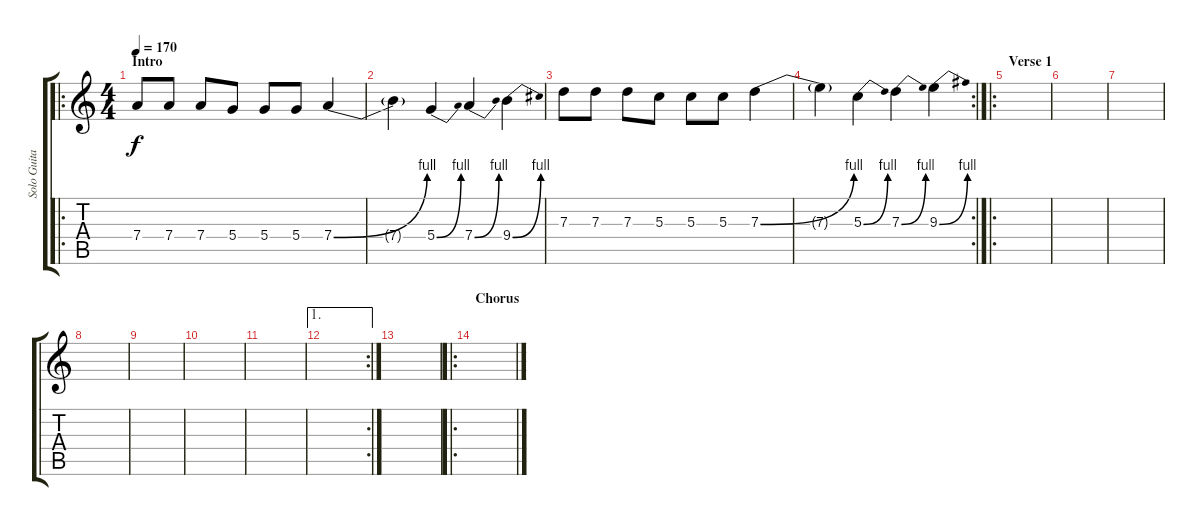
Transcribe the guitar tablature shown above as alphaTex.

\track ("Solo Guitar" "Solo Guita") {instrument distortionguitar}
\staff {score tabs}
\tuning (E4 B3 G3 D3 A2 E2) {hide}
\ro
\ts (4 4)
\section ("" "Intro")
\tempo 170
\clef g2
\ks c
7.4.8{dy f instrument distortionguitar} 7.4.8 7.4.8 5.4.8 5.4.8 5.4.8 7.4{be (bend 0 0 60 4)}.4 |
7.4{t}.4 5.4{be (bend 0 0 60 4)}.4 7.4{be (bend 0 0 60 4)}.4 9.4{be (bend 0 0 60 4)}.4 |
7.3.8 7.3.8 7.3.8 5.3.8 5.3.8 5.3.8 7.3{be (bend 0 0 60 4)}.4 |
\rc 2
7.3{t}.4 5.3{be (bend 0 0 60 4)}.4 7.3{be (bend 0 0 60 4)}.4 9.3{be (bend 0 0 60 4)}.4 |
\ro
\section ("" "Verse 1")
|
|
|
|
|
|
|
\ae 1
\rc 2
|
|
\ro
\section ("" "Chorus")
